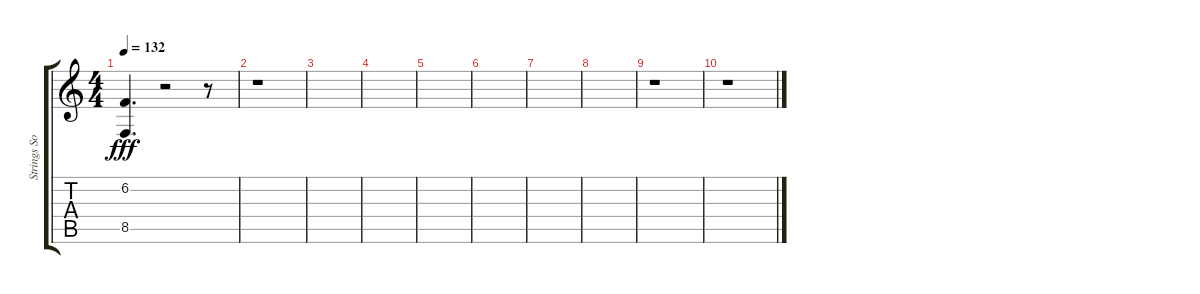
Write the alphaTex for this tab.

\track ("Strings Solo" "Strings So") {instrument stringensemble1}
\staff {score tabs}
\tuning (E4 B3 G3 D3 A2 E2) {hide}
\ts (4 4)
\tempo 132
\clef g2
\ks c
(6.2 8.5).4{d dy fff} r.2 r.8 |
r.1 |
|
|
|
|
|
|
r.1 |
r.1
